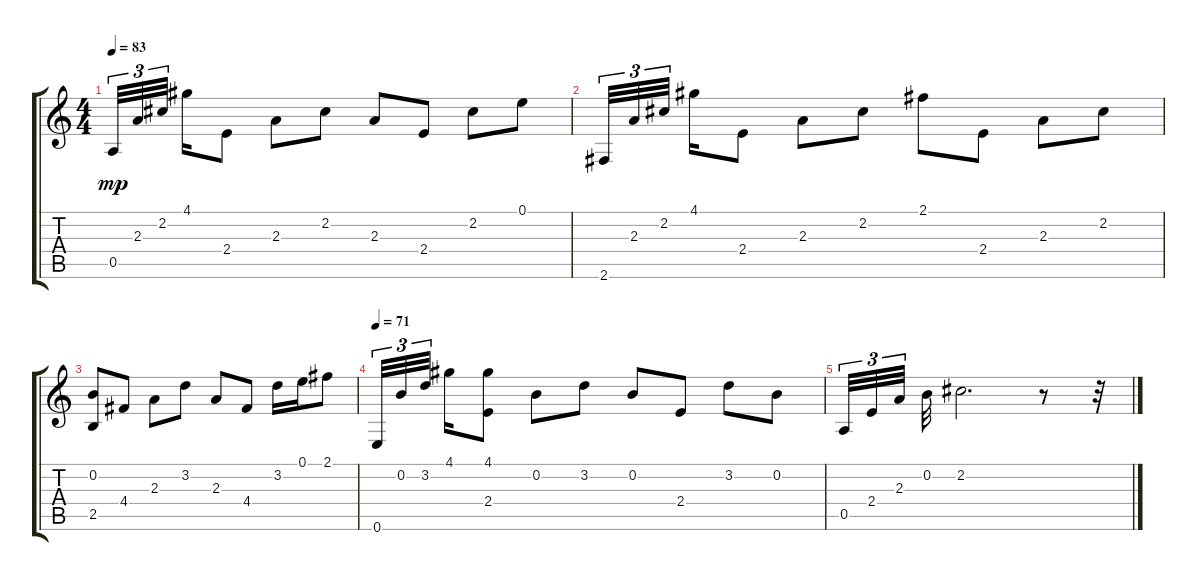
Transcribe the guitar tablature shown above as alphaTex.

\track "" {instrument acousticguitarnylon}
\staff {score tabs}
\tuning (E4 B3 G3 D3 A2 E2) {hide}
\ts (4 4)
\tempo 83
\clef g2
\ks c
0.5.32{tu (3 2) dy mp} 2.3.32{tu (3 2)} 2.2.32{tu (3 2) beam splitsecondary} 4.1.16 2.4.8 2.3.8 2.2.8 2.3.8 2.4.8 2.2.8 0.1.8 |
2.6.32{tu (3 2)} 2.3.32{tu (3 2)} 2.2.32{tu (3 2) beam splitsecondary} 4.1.16 2.4.8 2.3.8 2.2.8 2.1.8 2.4.8 2.3.8 2.2.8 |
(0.2 2.5).8 4.4.8 2.3.8 3.2.8 2.3.8 4.4.8 3.2.16 0.1.16 2.1.8 |
\tempo 71
0.6.32{tu (3 2)} 0.2.32{tu (3 2)} 3.2.32{tu (3 2) beam splitsecondary} 4.1.16 (4.1 2.4).8 0.2.8 3.2.8 0.2.8 2.4.8 3.2.8 0.2.8 |
0.5.32{tu (3 2)} 2.4.32{tu (3 2)} 2.3.32{tu (3 2) beam splitsecondary} 0.2.32 2.2.2{d} r.8 r.32
